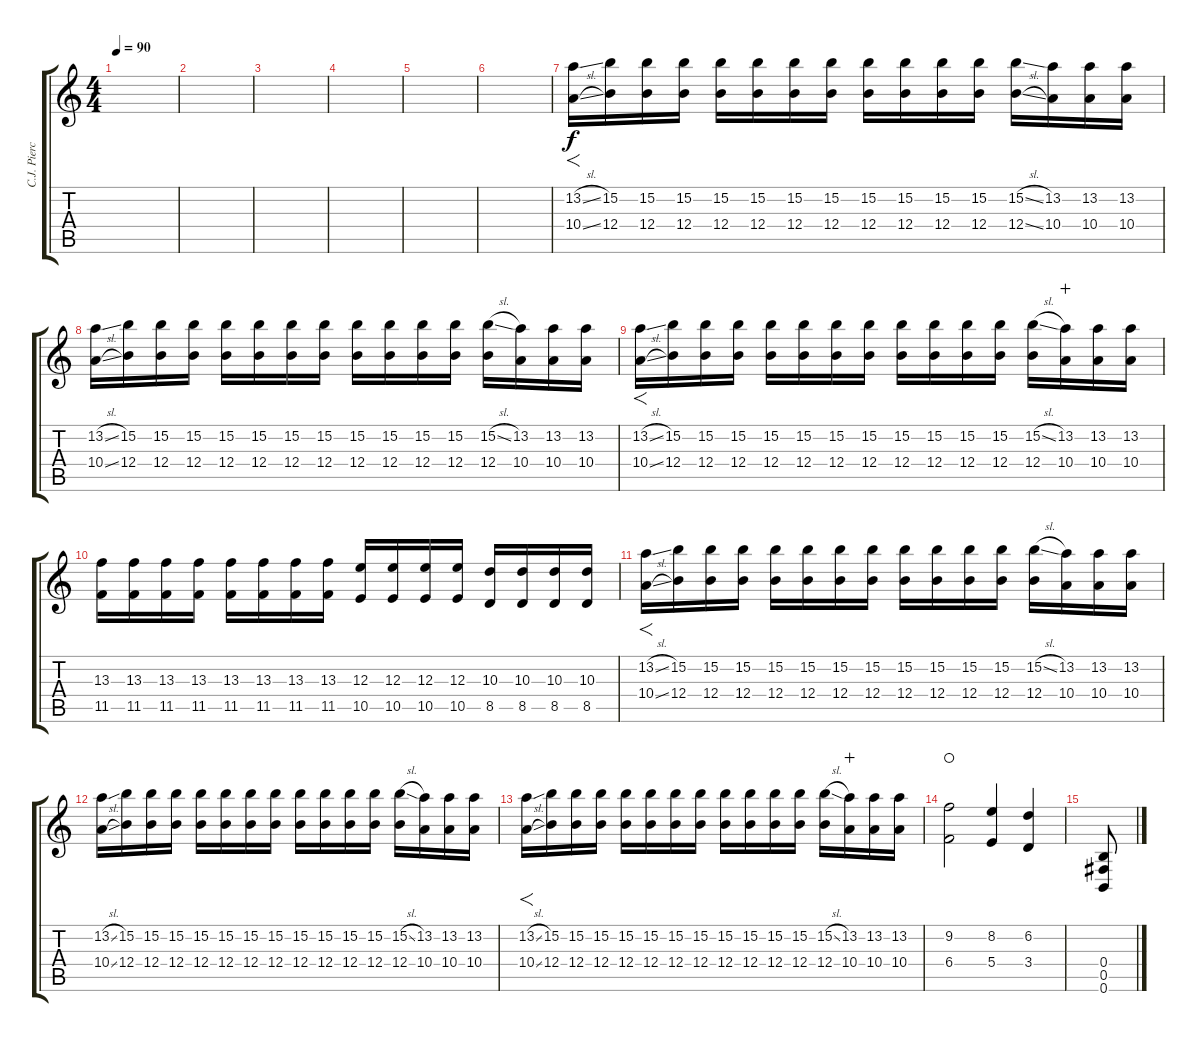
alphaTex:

\track ("C.J. Pierce " "C.J. Pierc") {instrument overdrivenguitar}
\staff {score tabs}
\tuning (Db4 Ab3 E3 B2 Gb2 B1) {hide}
\ts (4 4)
\tempo 90
\clef g2
\ks c
|
|
|
|
|
|
(13.2{sl} 10.4{sl}).16{f} (15.2 12.4).16 (15.2 12.4).16 (15.2 12.4).16 (15.2 12.4).16 (15.2 12.4).16 (15.2 12.4).16 (15.2 12.4).16 (15.2 12.4).16 (15.2 12.4).16 (15.2 12.4).16 (15.2 12.4).16 (15.2{sl} 12.4{sl}).16 (13.2 10.4).16 (13.2 10.4).16 (13.2 10.4).16 |
(13.2{sl} 10.4{sl}).16 (15.2 12.4).16 (15.2 12.4).16 (15.2 12.4).16 (15.2 12.4).16 (15.2 12.4).16 (15.2 12.4).16 (15.2 12.4).16 (15.2 12.4).16 (15.2 12.4).16 (15.2 12.4).16 (15.2 12.4).16 (15.2{sl} 12.4).16 (13.2 10.4).16 (13.2 10.4).16 (13.2 10.4).16 |
(13.2{sl} 10.4{sl}).16{f} (15.2 12.4).16 (15.2 12.4).16 (15.2 12.4).16 (15.2 12.4).16 (15.2 12.4).16 (15.2 12.4).16 (15.2 12.4).16 (15.2 12.4).16 (15.2 12.4).16 (15.2 12.4).16 (15.2 12.4).16 (15.2{sl} 12.4).16 (13.2 10.4).16{wahc} (13.2 10.4).16 (13.2 10.4).16 |
(13.3 11.5).16 (13.3 11.5).16 (13.3 11.5).16 (13.3 11.5).16 (13.3 11.5).16 (13.3 11.5).16 (13.3 11.5).16 (13.3 11.5).16 (12.3 10.5).16 (12.3 10.5).16 (12.3 10.5).16 (12.3 10.5).16 (10.3 8.5).16 (10.3 8.5).16 (10.3 8.5).16 (10.3 8.5).16 |
(13.2{sl} 10.4{sl}).16{f} (15.2 12.4).16 (15.2 12.4).16 (15.2 12.4).16 (15.2 12.4).16 (15.2 12.4).16 (15.2 12.4).16 (15.2 12.4).16 (15.2 12.4).16 (15.2 12.4).16 (15.2 12.4).16 (15.2 12.4).16 (15.2{sl} 12.4).16 (13.2 10.4).16 (13.2 10.4).16 (13.2 10.4).16 |
(13.2{sl} 10.4{sl}).16 (15.2 12.4).16 (15.2 12.4).16 (15.2 12.4).16 (15.2 12.4).16 (15.2 12.4).16 (15.2 12.4).16 (15.2 12.4).16 (15.2 12.4).16 (15.2 12.4).16 (15.2 12.4).16 (15.2 12.4).16 (15.2{sl} 12.4).16 (13.2 10.4).16 (13.2 10.4).16 (13.2 10.4).16 |
(13.2{sl} 10.4{sl}).16{f} (15.2 12.4).16 (15.2 12.4).16 (15.2 12.4).16 (15.2 12.4).16 (15.2 12.4).16 (15.2 12.4).16 (15.2 12.4).16 (15.2 12.4).16 (15.2 12.4).16 (15.2 12.4).16 (15.2 12.4).16 (15.2{sl} 12.4).16 (13.2 10.4).16{wahc} (13.2 10.4).16 (13.2 10.4).16 |
(9.2 6.4).2{waho} (8.2 5.4).4 (6.2 3.4).4 |
(0.4 0.5 0.6).8
